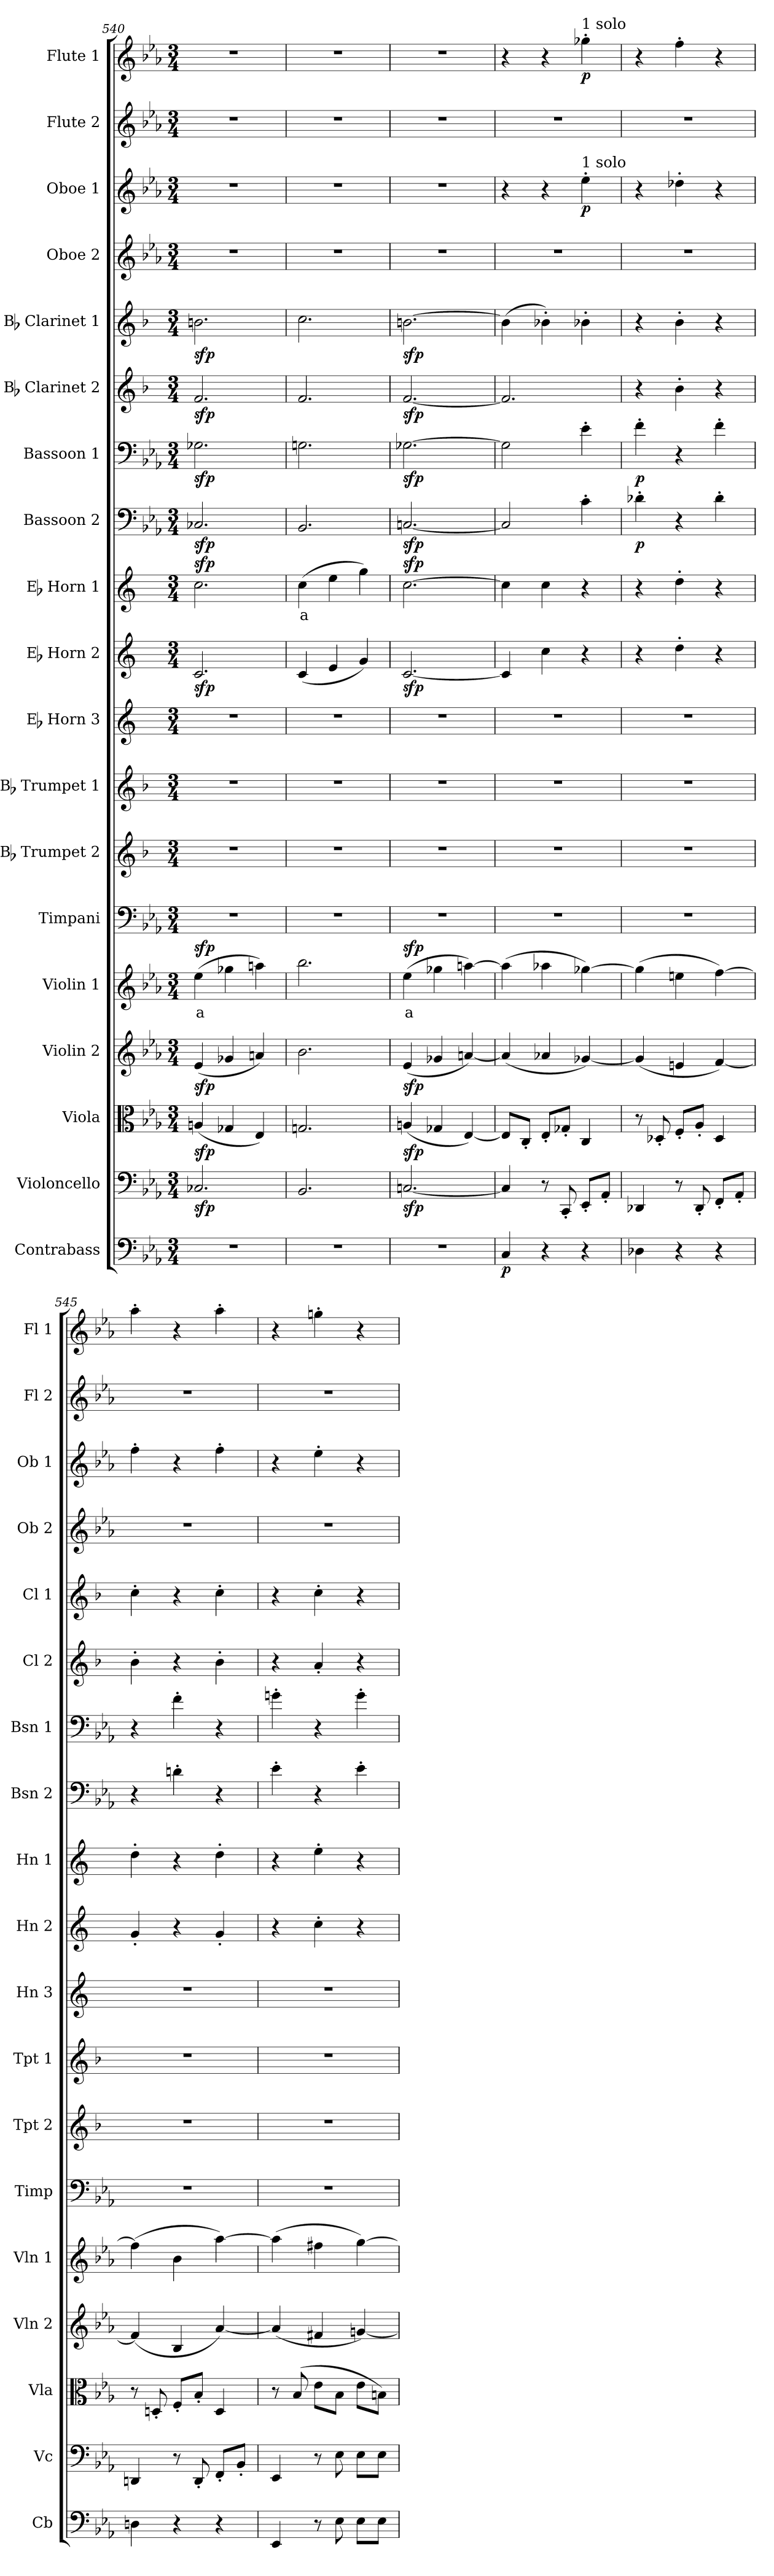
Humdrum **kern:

**kern	**dynam	**kern	**dynam	**kern	**dynam	**kern	**dynam	**kern	**text	**dynam	**kern	**kern	**kern	**kern	**kern	**dynam	**kern	**text	**dynam	**kern	**dynam	**kern	**dynam	**kern	**dynam	**kern	**dynam	**kern	**kern	**dynam	**kern	**kern	**dynam
*part19	*part19	*part18	*part18	*part17	*part17	*part16	*part16	*part15	*part15	*part15	*part14	*part13	*part12	*part11	*part10	*part10	*part9	*part9	*part9	*part8	*part8	*part7	*part7	*part6	*part6	*part5	*part5	*part4	*part3	*part3	*part2	*part1	*part1
*staff19	*staff19	*staff18	*staff18	*staff17	*staff17	*staff16	*staff16	*staff15	*staff15	*staff15	*staff14	*staff13	*staff12	*staff11	*staff10	*staff10	*staff9	*staff9	*staff9	*staff8	*staff8	*staff7	*staff7	*staff6	*staff6	*staff5	*staff5	*staff4	*staff3	*staff3	*staff2	*staff1	*staff1
*I"Contrabass	*	*I"Violoncello	*	*I"Viola	*	*I"Violin 2	*	*I"Violin 1	*	*	*I"Timpani	*I"Bb Trumpet 2	*I"Bb Trumpet 1	*I"Eb Horn 3	*I"Eb Horn 2	*	*I"Eb Horn 1	*	*	*I"Bassoon 2	*	*I"Bassoon 1	*	*I"Bb Clarinet 2	*	*I"Bb Clarinet 1	*	*I"Oboe 2	*I"Oboe 1	*	*I"Flute 2	*I"Flute 1	*
*I'Cb	*	*I'Vc	*	*I'Vla	*	*I'Vln 2	*	*I'Vln 1	*	*	*I'Timp	*I'Tpt 2	*I'Tpt 1	*I'Hn 3	*I'Hn 2	*	*I'Hn 1	*	*	*I'Bsn 2	*	*I'Bsn 1	*	*I'Cl 2	*	*I'Cl 1	*	*I'Ob 2	*I'Ob 1	*	*I'Fl 2	*I'Fl 1	*
*clefF4	*	*clefF4	*	*clefC3	*	*clefG2	*	*clefG2	*	*	*clefF4	*clefG2	*clefG2	*clefG2	*clefG2	*	*clefG2	*	*	*clefF4	*	*clefF4	*	*clefG2	*	*clefG2	*	*clefG2	*clefG2	*	*clefG2	*clefG2	*
*ITrd7c12	*	*	*	*	*	*	*	*	*	*	*	*ITrd1c2	*ITrd1c2	*ITrd5c9	*ITrd5c9	*	*ITrd5c9	*	*	*	*	*	*	*ITrd1c2	*	*ITrd1c2	*	*	*	*	*	*	*
*k[b-e-a-]	*	*k[b-e-a-]	*	*k[b-e-a-]	*	*k[b-e-a-]	*	*k[b-e-a-]	*	*	*k[b-e-a-]	*k[b-e-a-]	*k[b-e-a-]	*k[b-e-a-]	*k[b-e-a-]	*	*k[b-e-a-]	*	*	*k[b-e-a-]	*	*k[b-e-a-]	*	*k[b-e-a-]	*	*k[b-e-a-]	*	*k[b-e-a-]	*k[b-e-a-]	*	*k[b-e-a-]	*k[b-e-a-]	*
*M3/4	*	*M3/4	*	*M3/4	*	*M3/4	*	*M3/4	*	*	*M3/4	*M3/4	*M3/4	*M3/4	*M3/4	*	*M3/4	*	*	*M3/4	*	*M3/4	*	*M3/4	*	*M3/4	*	*M3/4	*M3/4	*	*M3/4	*M3/4	*
=540	=540	=540	=540	=540	=540	=540	=540	=540	=540	=540	=540	=540	=540	=540	=540	=540	=540	=540	=540	=540	=540	=540	=540	=540	=540	=540	=540	=540	=540	=540	=540	=540	=540
!	!	!	!LO:DY:b	!	!LO:DY:b	!	!LO:DY:b	!	!LO:LY:b:color=#FF0000	!LO:DY:b	!	!	!	!	!	!LO:DY:b	!	!	!LO:DY:b	!	!LO:DY:b	!	!LO:DY:b	!	!LO:DY:b	!	!LO:DY:b	!	!	!	!	!	!
2.r	.	2.C-X/	sfp	(4An/	sfp	(4e-/	sfp	(4ee-\	a	sfp	2.r	2.r	2.r	2.r	2.E-/	sfp	2.e-\	.	sfp	2.C-X/	sfp	2.G-X\	sfp	2.e-/	sfp	2.an\	sfp	2.r	2.r	.	2.r	2.r	.
.	.	.	.	4G-X/	.	4g-X/	.	4gg-X\	.	.	.	.	.	.	.	.	.	.	.	.	.	.	.	.	.	.	.	.	.	.	.	.	.
.	.	.	.	4E-/)	.	4an/)	.	4aan\)	.	.	.	.	.	.	.	.	.	.	.	.	.	.	.	.	.	.	.	.	.	.	.	.	.
=541	=541	=541	=541	=541	=541	=541	=541	=541	=541	=541	=541	=541	=541	=541	=541	=541	=541	=541	=541	=541	=541	=541	=541	=541	=541	=541	=541	=541	=541	=541	=541	=541	=541
!	!	!	!	!	!	!	!	!	!	!	!	!	!	!	!	!	!	!LO:LY:b:color=#FF0000	!	!	!	!	!	!	!	!	!	!	!	!	!	!	!
2.r	.	2.BB-/	.	2.Gn/	.	2.b-\	.	2.bb-\	.	.	2.r	2.r	2.r	2.r	(4E-/	.	(4e-\	a	.	2.BB-/	.	2.Gn\	.	2.e-/	.	2.b-\	.	2.r	2.r	.	2.r	2.r	.
.	.	.	.	.	.	.	.	.	.	.	.	.	.	.	4G/	.	4g\	.	.	.	.	.	.	.	.	.	.	.	.	.	.	.	.
.	.	.	.	.	.	.	.	.	.	.	.	.	.	.	4B-/)	.	4b-\)	.	.	.	.	.	.	.	.	.	.	.	.	.	.	.	.
=542	=542	=542	=542	=542	=542	=542	=542	=542	=542	=542	=542	=542	=542	=542	=542	=542	=542	=542	=542	=542	=542	=542	=542	=542	=542	=542	=542	=542	=542	=542	=542	=542	=542
!	!	!	!LO:DY:b	!	!LO:DY:b	!	!LO:DY:b	!	!LO:LY:b:color=#FF0000	!LO:DY:b	!	!	!	!	!	!LO:DY:b	!	!	!LO:DY:b	!	!LO:DY:b	!	!LO:DY:b	!	!LO:DY:b	!	!LO:DY:b	!	!	!	!	!	!
2.r	.	[2.Cn/	sfp	(4An/	sfp	(4e-/	sfp	(4ee-\	a	sfp	2.r	2.r	2.r	2.r	[2.E-/	sfp	[2.e-\	.	sfp	[2.Cn/	sfp	[2.G-X\	sfp	[2.e-/	sfp	[2.an\	sfp	2.r	2.r	.	2.r	2.r	.
.	.	.	.	4G-X/	.	4g-X/	.	4gg-X\	.	.	.	.	.	.	.	.	.	.	.	.	.	.	.	.	.	.	.	.	.	.	.	.	.
.	.	.	.	[4E-/)	.	[4an/)	.	[4aan\)	.	.	.	.	.	.	.	.	.	.	.	.	.	.	.	.	.	.	.	.	.	.	.	.	.
=543	=543	=543	=543	=543	=543	=543	=543	=543	=543	=543	=543	=543	=543	=543	=543	=543	=543	=543	=543	=543	=543	=543	=543	=543	=543	=543	=543	=543	=543	=543	=543	=543	=543
!	!LO:DY:b	!	!	!	!	!	!	!	!	!	!	!	!	!	!	!	!	!	!	!	!	!	!	!	!	!	!	!	!	!	!	!	!
4CC/	p	4C/]	.	8E-/L]	.	(4a/]	.	(4aa\]	.	.	2.r	2.r	2.r	2.r	4E-/]	.	4e-\]	.	.	2C/]	.	2G-\]	.	2.e-/]	.	(4a\]	.	2.r	4r	.	2.r	4r	.
.	.	.	.	8C'/J	.	.	.	.	.	.	.	.	.	.	.	.	.	.	.	.	.	.	.	.	.	.	.	.	.	.	.	.	.
4r	.	8r	.	8E-'/L	.	4a-X/	.	4aa-X\	.	.	.	.	.	.	4e-\	.	4e-\	.	.	.	.	.	.	.	.	4a-X'\)	.	.	4r	.	.	4r	.
.	.	8CC'/	.	8G-X'/J	.	.	.	.	.	.	.	.	.	.	.	.	.	.	.	.	.	.	.	.	.	.	.	.	.	.	.	.	.
!	!	!	!	!	!	!	!	!	!	!	!	!	!	!	!	!	!	!	!	!	!	!	!	!	!	!	!	!	!	!	!	!LO:TX:a:t=1 solo	!
!	!	!	!	!	!	!	!	!	!	!	!	!	!	!	!	!	!	!	!	!	!	!	!	!	!	!	!	!	!LO:TX:a:t=1 solo	!	!	!	!
!	!	!	!	!	!	!	!	!	!	!	!	!	!	!	!	!	!	!	!	!	!	!	!	!	!	!	!	!	!	!LO:DY:b	!	!	!LO:DY:b
4r	.	8EE-'/L	.	4C/	.	[4g-X/)	.	[4gg-X\)	.	.	.	.	.	.	4r	.	4r	.	.	4c'\	.	4e-'\	.	.	.	4a-X'\	.	.	4ee-'\	p	.	4gg-X'\	p
.	.	8AA-'/J	.	.	.	.	.	.	.	.	.	.	.	.	.	.	.	.	.	.	.	.	.	.	.	.	.	.	.	.	.	.	.
=544	=544	=544	=544	=544	=544	=544	=544	=544	=544	=544	=544	=544	=544	=544	=544	=544	=544	=544	=544	=544	=544	=544	=544	=544	=544	=544	=544	=544	=544	=544	=544	=544	=544
!	!	!	!	!	!	!	!	!	!	!	!	!	!	!	!	!	!	!	!	!	!LO:DY:b	!	!LO:DY:b	!	!	!	!	!	!	!	!	!	!
4DD-X\	.	4DD-X/	.	8r	.	(4g-/]	.	(4gg-\]	.	.	2.r	2.r	2.r	2.r	4r	.	4r	.	.	4d-X'\	p	4f'\	p	4r	.	4r	.	2.r	4r	.	2.r	4r	.
.	.	.	.	8D-X'/	.	.	.	.	.	.	.	.	.	.	.	.	.	.	.	.	.	.	.	.	.	.	.	.	.	.	.	.	.
4r	.	8r	.	8F'/L	.	4en/	.	4een\	.	.	.	.	.	.	4f'\	.	4f'\	.	.	4r	.	4r	.	4a-'\	.	4a-'\	.	.	4dd-X'\	.	.	4ff'\	.
.	.	8DD-'/	.	8A-'/J	.	.	.	.	.	.	.	.	.	.	.	.	.	.	.	.	.	.	.	.	.	.	.	.	.	.	.	.	.
4r	.	8FF'/L	.	4D-/	.	[4f/)	.	[4ff\)	.	.	.	.	.	.	4r	.	4r	.	.	4d-'\	.	4f'\	.	4r	.	4r	.	.	4r	.	.	4r	.
.	.	8AA-'/J	.	.	.	.	.	.	.	.	.	.	.	.	.	.	.	.	.	.	.	.	.	.	.	.	.	.	.	.	.	.	.
=545	=545	=545	=545	=545	=545	=545	=545	=545	=545	=545	=545	=545	=545	=545	=545	=545	=545	=545	=545	=545	=545	=545	=545	=545	=545	=545	=545	=545	=545	=545	=545	=545	=545
4DDn\	.	4DDn/	.	8r	.	(4f/]	.	(4ff\]	.	.	2.r	2.r	2.r	2.r	4B-'/	.	4f'\	.	.	4r	.	4r	.	4a-'\	.	4b-'\	.	2.r	4ff'\	.	2.r	4aa-'\	.
.	.	.	.	8Dn'/	.	.	.	.	.	.	.	.	.	.	.	.	.	.	.	.	.	.	.	.	.	.	.	.	.	.	.	.	.
4r	.	8r	.	8F'/L	.	4B-/	.	4b-\	.	.	.	.	.	.	4r	.	4r	.	.	4dn'\	.	4f'\	.	4r	.	4r	.	.	4r	.	.	4r	.
.	.	8DD'/	.	8B-'/J	.	.	.	.	.	.	.	.	.	.	.	.	.	.	.	.	.	.	.	.	.	.	.	.	.	.	.	.	.
4r	.	8FF'/L	.	4D/	.	[4a-/)	.	[4aa-\)	.	.	.	.	.	.	4B-'/	.	4f'\	.	.	4r	.	4r	.	4a-'\	.	4b-'\	.	.	4ff'\	.	.	4aa-'\	.
.	.	8BB-'/J	.	.	.	.	.	.	.	.	.	.	.	.	.	.	.	.	.	.	.	.	.	.	.	.	.	.	.	.	.	.	.
!!LO:PB:g=z
=546	=546	=546	=546	=546	=546	=546	=546	=546	=546	=546	=546	=546	=546	=546	=546	=546	=546	=546	=546	=546	=546	=546	=546	=546	=546	=546	=546	=546	=546	=546	=546	=546	=546
4EEE-/	.	4EE-/	.	8r	.	(4a-/]	.	(4aa-\]	.	.	2.r	2.r	2.r	2.r	4r	.	4r	.	.	4e-'\	.	4gn'\	.	4r	.	4r	.	2.r	4r	.	2.r	4r	.
.	.	.	.	(8B-/	.	.	.	.	.	.	.	.	.	.	.	.	.	.	.	.	.	.	.	.	.	.	.	.	.	.	.	.	.
8r	.	8r	.	8e-\L	.	4f#X/	.	4ff#X\	.	.	.	.	.	.	4e-'\	.	4g'\	.	.	4r	.	4r	.	4g'/	.	4b-'\	.	.	4ee-'\	.	.	4ggn'\	.
8EE-\	.	8E-\	.	8B-\J	.	.	.	.	.	.	.	.	.	.	.	.	.	.	.	.	.	.	.	.	.	.	.	.	.	.	.	.	.
8EE-\L	.	8E-\L	.	8e-\L	.	[4gn/)	.	[4gg\)	.	.	.	.	.	.	4r	.	4r	.	.	4e-'\	.	4g'\	.	4r	.	4r	.	.	4r	.	.	4r	.
8EE-\J	.	8E-\J	.	8Bn\J)	.	.	.	.	.	.	.	.	.	.	.	.	.	.	.	.	.	.	.	.	.	.	.	.	.	.	.	.	.
=	=	=	=	=	=	=	=	=	=	=	=	=	=	=	=	=	=	=	=	=	=	=	=	=	=	=	=	=	=	=	=	=	=
*-	*-	*-	*-	*-	*-	*-	*-	*-	*-	*-	*-	*-	*-	*-	*-	*-	*-	*-	*-	*-	*-	*-	*-	*-	*-	*-	*-	*-	*-	*-	*-	*-	*-
